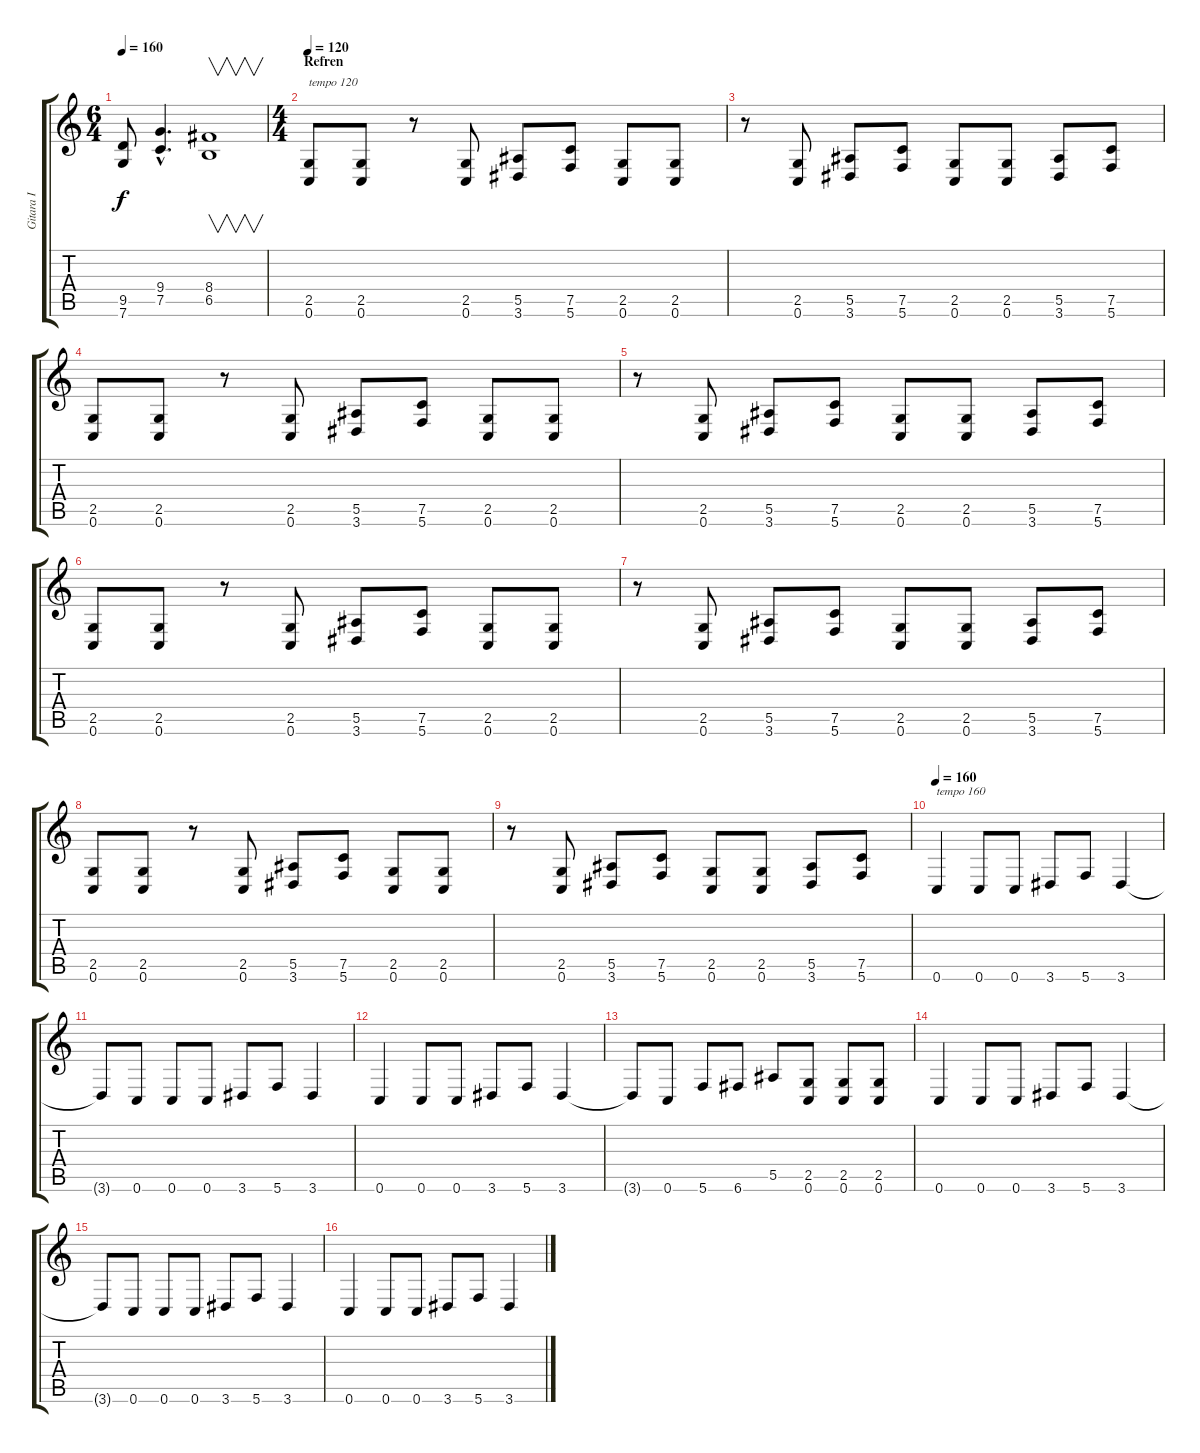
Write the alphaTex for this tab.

\track ("Gitara I" "Gitara I") {instrument distortionguitar}
\staff {score tabs}
\tuning (C4 G3 Eb3 Bb2 F2 C2) {hide}
\ts (6 4)
\tempo 160
\clef g2
\ks c
(9.5{t} 7.6{t}).8{dy f} (9.4{hac} 7.5{hac}).4{d} (8.4 6.5).1{v} |
\ts (4 4)
\section ("" "Refren")
\tempo 120
(2.5 0.6).8{txt "tempo 120"} (2.5 0.6).8 r.8 (2.5 0.6).8 (5.5 3.6).8 (7.5 5.6).8 (2.5 0.6).8 (2.5 0.6).8 |
r.8 (2.5 0.6).8 (5.5 3.6).8 (7.5 5.6).8 (2.5 0.6).8 (2.5 0.6).8 (5.5 3.6).8 (7.5 5.6).8 |
(2.5 0.6).8 (2.5 0.6).8 r.8 (2.5 0.6).8 (5.5 3.6).8 (7.5 5.6).8 (2.5 0.6).8 (2.5 0.6).8 |
r.8 (2.5 0.6).8 (5.5 3.6).8 (7.5 5.6).8 (2.5 0.6).8 (2.5 0.6).8 (5.5 3.6).8 (7.5 5.6).8 |
(2.5 0.6).8 (2.5 0.6).8 r.8 (2.5 0.6).8 (5.5 3.6).8 (7.5 5.6).8 (2.5 0.6).8 (2.5 0.6).8 |
r.8 (2.5 0.6).8 (5.5 3.6).8 (7.5 5.6).8 (2.5 0.6).8 (2.5 0.6).8 (5.5 3.6).8 (7.5 5.6).8 |
(2.5 0.6).8 (2.5 0.6).8 r.8 (2.5 0.6).8 (5.5 3.6).8 (7.5 5.6).8 (2.5 0.6).8 (2.5 0.6).8 |
r.8 (2.5 0.6).8 (5.5 3.6).8 (7.5 5.6).8 (2.5 0.6).8 (2.5 0.6).8 (5.5 3.6).8 (7.5 5.6).8 |
\tempo 160
0.6.4{txt "tempo 160"} 0.6.8 0.6.8 3.6.8 5.6.8 3.6.4 |
3.6{t}.8 0.6.8 0.6.8 0.6.8 3.6.8 5.6.8 3.6.4 |
0.6.4 0.6.8 0.6.8 3.6.8 5.6.8 3.6.4 |
3.6{t}.8 0.6.8 5.6.8 6.6.8 5.5.8 (2.5 0.6).8 (2.5 0.6).8 (2.5 0.6).8 |
0.6.4 0.6.8 0.6.8 3.6.8 5.6.8 3.6.4 |
3.6{t}.8 0.6.8 0.6.8 0.6.8 3.6.8 5.6.8 3.6.4 |
0.6.4 0.6.8 0.6.8 3.6.8 5.6.8 3.6.4
